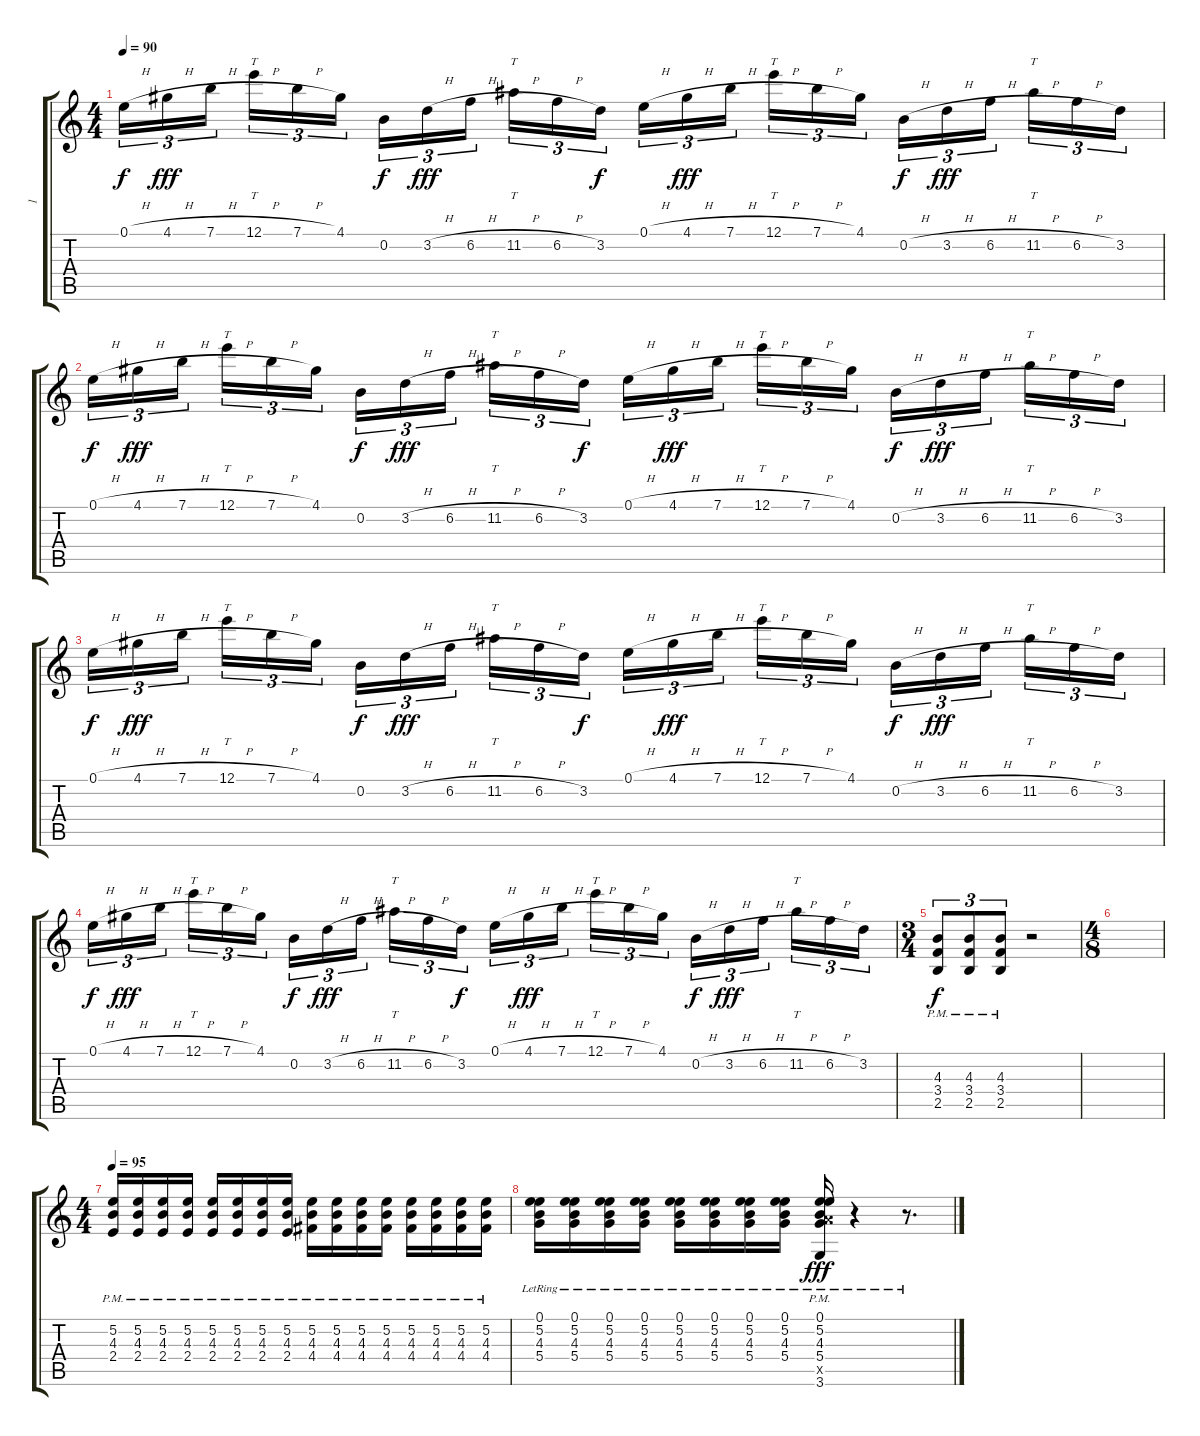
\track ("1" "1") {instrument distortionguitar}
\staff {score tabs}
\tuning (E4 B3 G3 D3 A2 E2) {hide}
\ts (4 4)
\tempo 90
\clef g2
\ks c
0.1{h}.16{tu (3 2) dy f} 4.1{h}.16{tu (3 2) dy fff} 7.1{h}.16{tu (3 2) beam splitsecondary} 12.1{h}.16{tt tu (3 2)} 7.1{h}.16{tu (3 2)} 4.1.16{tu (3 2)} 0.2.16{tu (3 2) dy f} 3.2{h}.16{tu (3 2) dy fff} 6.2{h}.16{tu (3 2) beam splitsecondary} 11.2{h}.16{tt tu (3 2)} 6.2{h}.16{tu (3 2)} 3.2.16{tu (3 2) dy f} 0.1{h}.16{tu (3 2)} 4.1{h}.16{tu (3 2) dy fff} 7.1{h}.16{tu (3 2) beam splitsecondary} 12.1{h}.16{tt tu (3 2)} 7.1{h}.16{tu (3 2)} 4.1.16{tu (3 2)} 0.2{h}.16{tu (3 2) dy f} 3.2{h}.16{tu (3 2) dy fff} 6.2{h}.16{tu (3 2) beam splitsecondary} 11.2{h}.16{tt tu (3 2)} 6.2{h}.16{tu (3 2)} 3.2.16{tu (3 2)} |
0.1{h}.16{tu (3 2) dy f} 4.1{h}.16{tu (3 2) dy fff} 7.1{h}.16{tu (3 2) beam splitsecondary} 12.1{h}.16{tt tu (3 2)} 7.1{h}.16{tu (3 2)} 4.1.16{tu (3 2)} 0.2.16{tu (3 2) dy f} 3.2{h}.16{tu (3 2) dy fff} 6.2{h}.16{tu (3 2) beam splitsecondary} 11.2{h}.16{tt tu (3 2)} 6.2{h}.16{tu (3 2)} 3.2.16{tu (3 2) dy f} 0.1{h}.16{tu (3 2)} 4.1{h}.16{tu (3 2) dy fff} 7.1{h}.16{tu (3 2) beam splitsecondary} 12.1{h}.16{tt tu (3 2)} 7.1{h}.16{tu (3 2)} 4.1.16{tu (3 2)} 0.2{h}.16{tu (3 2) dy f} 3.2{h}.16{tu (3 2) dy fff} 6.2{h}.16{tu (3 2) beam splitsecondary} 11.2{h}.16{tt tu (3 2)} 6.2{h}.16{tu (3 2)} 3.2.16{tu (3 2)} |
0.1{h}.16{tu (3 2) dy f} 4.1{h}.16{tu (3 2) dy fff} 7.1{h}.16{tu (3 2) beam splitsecondary} 12.1{h}.16{tt tu (3 2)} 7.1{h}.16{tu (3 2)} 4.1.16{tu (3 2)} 0.2.16{tu (3 2) dy f} 3.2{h}.16{tu (3 2) dy fff} 6.2{h}.16{tu (3 2) beam splitsecondary} 11.2{h}.16{tt tu (3 2)} 6.2{h}.16{tu (3 2)} 3.2.16{tu (3 2) dy f} 0.1{h}.16{tu (3 2)} 4.1{h}.16{tu (3 2) dy fff} 7.1{h}.16{tu (3 2) beam splitsecondary} 12.1{h}.16{tt tu (3 2)} 7.1{h}.16{tu (3 2)} 4.1.16{tu (3 2)} 0.2{h}.16{tu (3 2) dy f} 3.2{h}.16{tu (3 2) dy fff} 6.2{h}.16{tu (3 2) beam splitsecondary} 11.2{h}.16{tt tu (3 2)} 6.2{h}.16{tu (3 2)} 3.2.16{tu (3 2)} |
0.1{h}.16{tu (3 2) dy f} 4.1{h}.16{tu (3 2) dy fff} 7.1{h}.16{tu (3 2) beam splitsecondary} 12.1{h}.16{tt tu (3 2)} 7.1{h}.16{tu (3 2)} 4.1.16{tu (3 2)} 0.2.16{tu (3 2) dy f} 3.2{h}.16{tu (3 2) dy fff} 6.2{h}.16{tu (3 2) beam splitsecondary} 11.2{h}.16{tt tu (3 2)} 6.2{h}.16{tu (3 2)} 3.2.16{tu (3 2) dy f} 0.1{h}.16{tu (3 2)} 4.1{h}.16{tu (3 2) dy fff} 7.1{h}.16{tu (3 2) beam splitsecondary} 12.1{h}.16{tt tu (3 2)} 7.1{h}.16{tu (3 2)} 4.1.16{tu (3 2)} 0.2{h}.16{tu (3 2) dy f} 3.2{h}.16{tu (3 2) dy fff} 6.2{h}.16{tu (3 2) beam splitsecondary} 11.2{h}.16{tt tu (3 2)} 6.2{h}.16{tu (3 2)} 3.2.16{tu (3 2)} |
\ts (3 4)
(4.3{pm} 3.4{pm} 2.5{pm}).8{tu (3 2) dy f instrument distortionguitar} (4.3{pm} 3.4{pm} 2.5{pm}).8{tu (3 2)} (4.3{pm} 3.4{pm} 2.5{pm}).8{tu (3 2)} r.2 |
\ts (4 8)
|
\ts (4 4)
\tempo 95
(5.2{pm} 4.3{pm} 2.4{pm}).16{instrument distortionguitar} (5.2{pm} 4.3{pm} 2.4{pm}).16 (5.2{pm} 4.3{pm} 2.4{pm}).16 (5.2{pm} 4.3{pm} 2.4{pm}).16 (5.2{pm} 4.3{pm} 2.4{pm}).16 (5.2{pm} 4.3{pm} 2.4{pm}).16 (5.2{pm} 4.3{pm} 2.4{pm}).16 (5.2{pm} 4.3{pm} 2.4{pm}).16 (5.2{pm} 4.3{pm} 4.4{pm}).16 (5.2{pm} 4.3{pm} 4.4{pm}).16 (5.2{pm} 4.3{pm} 4.4{pm}).16 (5.2{pm} 4.3{pm} 4.4{pm}).16 (5.2{pm} 4.3{pm} 4.4{pm}).16 (5.2{pm} 4.3{pm} 4.4{pm}).16 (5.2{pm} 4.3{pm} 4.4{pm}).16 (5.2{pm} 4.3{pm} 4.4{pm}).16 |
(0.1{lr} 5.2{lr} 4.3{lr} 5.4{lr}).16 (0.1{lr} 5.2{lr} 4.3{lr} 5.4{lr}).16 (0.1{lr} 5.2{lr} 4.3{lr} 5.4{lr}).16 (0.1{lr} 5.2{lr} 4.3{lr} 5.4{lr}).16 (0.1{lr} 5.2{lr} 4.3{lr} 5.4{lr}).16 (0.1{lr} 5.2{lr} 4.3{lr} 5.4{lr}).16 (0.1{lr} 5.2{lr} 4.3{lr} 5.4{lr}).16 (0.1{lr} 5.2{lr} 4.3{lr} 5.4{lr}).16 (0.1 5.2{lr} 4.3{lr} 5.4{pm} 12.5{pm x} 3.6).16{dy fff} r.4 r.8{d}
